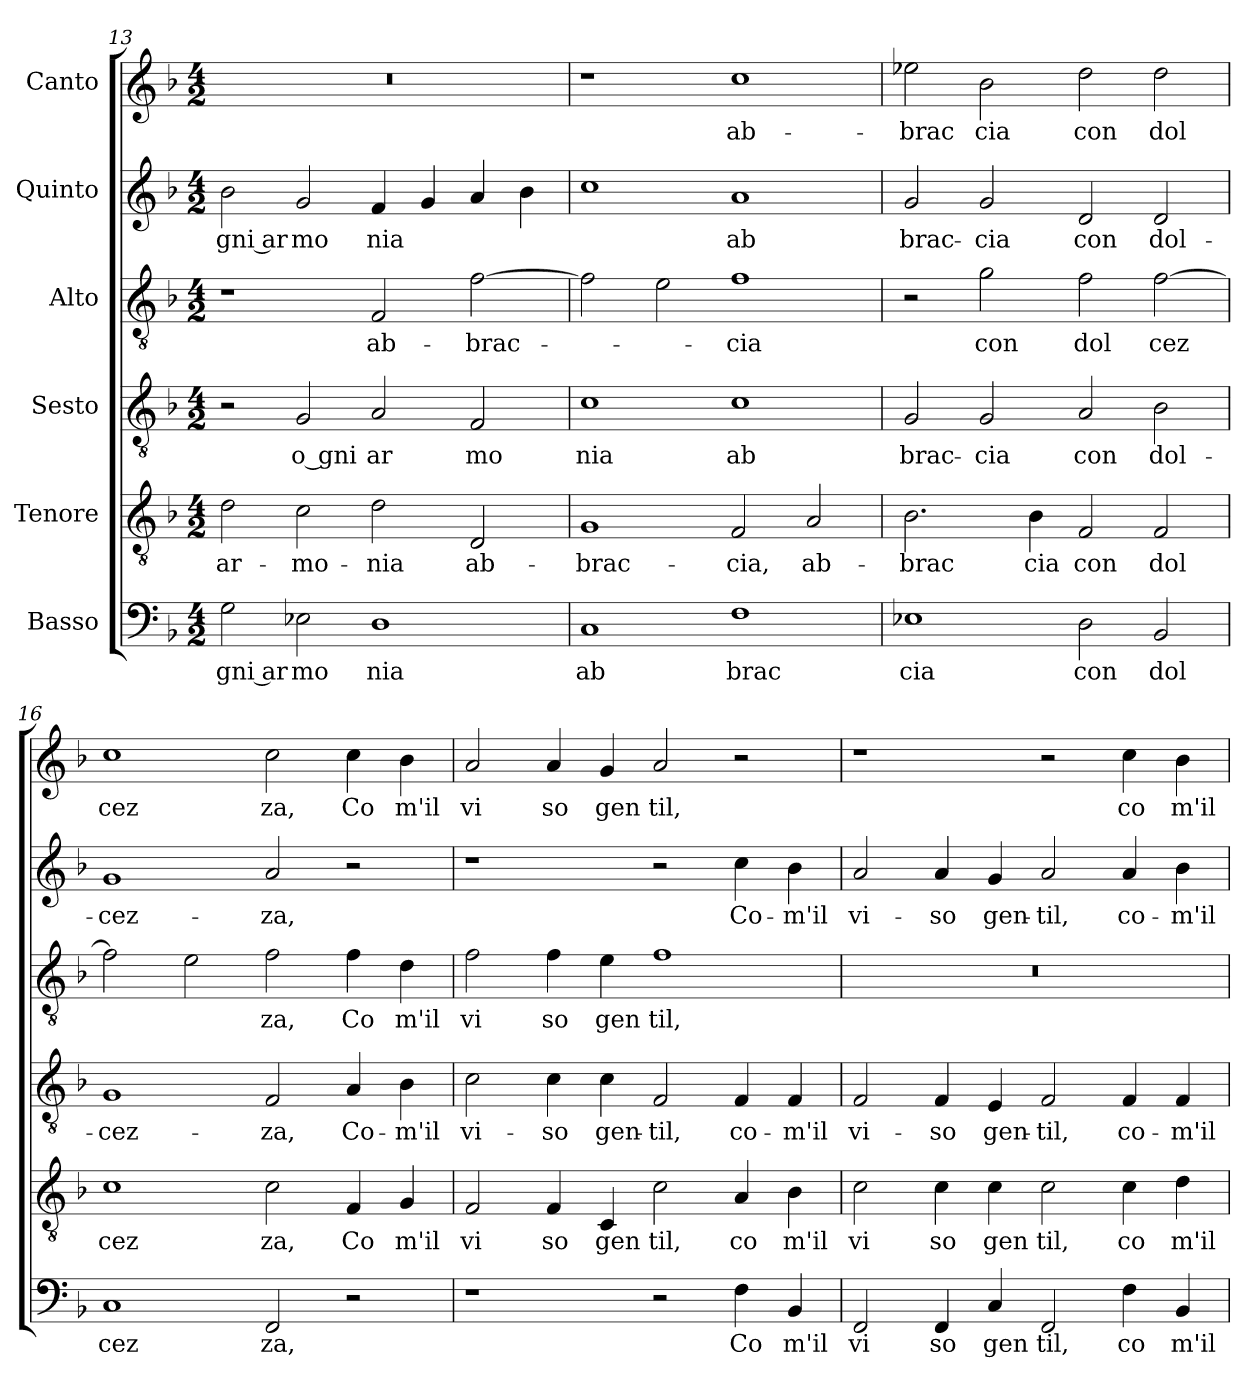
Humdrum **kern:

**kern	**text	**kern	**text	**kern	**text	**kern	**text	**kern	**text	**kern	**text
*part6	*part6	*part5	*part5	*part4	*part4	*part3	*part3	*part2	*part2	*part1	*part1
*staff6	*staff6	*staff5	*staff5	*staff4	*staff4	*staff3	*staff3	*staff2	*staff2	*staff1	*staff1
*I"Basso	*	*I"Tenore	*	*I"Sesto	*	*I"Alto	*	*I"Quinto	*	*I"Canto	*
*clefF4	*	*clefGv2	*	*clefGv2	*	*clefGv2	*	*clefG2	*	*clefG2	*
*ITrd-3c-5	*	*ITrd-3c-5	*	*ITrd-3c-5	*	*ITrd-3c-5	*	*	*	*	*
*k[b-e-]	*	*k[b-e-]	*	*k[b-e-]	*	*k[b-e-]	*	*k[b-]	*	*k[b-]	*
*M4/2	*	*M4/2	*	*M4/2	*	*M4/2	*	*M4/2	*	*M4/2	*
=13	=13	=13	=13	=13	=13	=13	=13	=13	=13	=13	=13
!	!LO:LY:b	!	!LO:LY:b	!	!	!	!	!	!LO:LY:b	!	!
2c\	gni ar	2g\	ar-	2r	.	1r	.	2b-\	gni ar	0r	.
!	!LO:LY:b	!	!LO:LY:b	!	!LO:LY:b	!	!	!	!LO:LY:b	!	!
2A-X\	mo	2f\	-mo-	2c/	o gni	.	.	2g/	mo	.	.
!	!LO:LY:b	!	!LO:LY:b	!	!LO:LY:b	!	!LO:LY:b	!	!LO:LY:b	!	!
1G	nia	2g\	-nia	2d/	ar	2B-/	ab-	4f/	nia	.	.
.	.	.	.	.	.	.	.	4g/	.	.	.
!	!	!	!LO:LY:b	!	!LO:LY:b	!	!LO:LY:b	!	!	!	!
.	.	2G/	ab-	2B-/	mo	[2b-\	-brac-	4a/	.	.	.
.	.	.	.	.	.	.	.	4b-\	.	.	.
=14	=14	=14	=14	=14	=14	=14	=14	=14	=14	=14	=14
!	!LO:LY:b	!	!LO:LY:b	!	!LO:LY:b	!	!	!	!	!	!
1F	ab	1c	-brac-	1f	nia	2b-\]	.	1cc	.	1r	.
.	.	.	.	.	.	2a\	.	.	.	.	.
!	!LO:LY:b	!	!LO:LY:b	!	!LO:LY:b	!	!LO:LY:b	!	!LO:LY:b	!	!LO:LY:b
1B-	brac	2B-/	-cia,	1f	ab	1b-	-cia	1a	ab	1cc	ab-
!	!	!	!LO:LY:b	!	!	!	!	!	!	!	!
.	.	2d/	ab-	.	.	.	.	.	.	.	.
!!LO:PB:g=z
=15	=15	=15	=15	=15	=15	=15	=15	=15	=15	=15	=15
!	!LO:LY:b	!	!LO:LY:b	!	!LO:LY:b	!	!	!	!LO:LY:b	!	!LO:LY:b
1A-X	cia	2.e-\	-brac	2c/	brac-	2r	.	2g/	brac-	2ee-X\	-brac
!	!	!	!	!	!LO:LY:b	!	!LO:LY:b	!	!LO:LY:b	!	!LO:LY:b
.	.	.	.	2c/	-cia	2cc\	con	2g/	-cia	2b-\	cia
!	!	!	!LO:LY:b	!	!	!	!	!	!	!	!
.	.	4e-\	cia	.	.	.	.	.	.	.	.
!	!LO:LY:b	!	!LO:LY:b	!	!LO:LY:b	!	!LO:LY:b	!	!LO:LY:b	!	!LO:LY:b
2G\	con	2B-/	con	2d/	con	2b-\	dol	2d/	con	2dd\	con
!	!LO:LY:b	!	!LO:LY:b	!	!LO:LY:b	!	!LO:LY:b	!	!LO:LY:b	!	!LO:LY:b
2E-/	dol	2B-/	dol	2e-\	dol-	[2b-\	cez	2d/	dol-	2dd\	dol
=16	=16	=16	=16	=16	=16	=16	=16	=16	=16	=16	=16
!	!LO:LY:b	!	!LO:LY:b	!	!LO:LY:b	!	!	!	!LO:LY:b	!	!LO:LY:b
1F	cez	1f	cez	1c	-cez-	2b-\]	.	1g	-cez-	1cc	cez
.	.	.	.	.	.	2a\	.	.	.	.	.
!	!LO:LY:b	!	!LO:LY:b	!	!LO:LY:b	!	!LO:LY:b	!	!LO:LY:b	!	!LO:LY:b
2BB-/	za,	2f\	za,	2B-/	-za,	2b-\	za,	2a/	-za,	2cc\	za,
!	!	!	!LO:LY:b	!	!LO:LY:b	!	!LO:LY:b	!	!	!	!LO:LY:b
2r	.	4B-/	Co	4d/	Co-	4b-\	Co	2r	.	4cc\	Co
!	!	!	!LO:LY:b	!	!LO:LY:b	!	!LO:LY:b	!	!	!	!LO:LY:b
.	.	4c/	m'il	4e-\	-m'il	4g\	m'il	.	.	4b-\	m'il
=17	=17	=17	=17	=17	=17	=17	=17	=17	=17	=17	=17
!	!	!	!LO:LY:b	!	!LO:LY:b	!	!LO:LY:b	!	!	!	!LO:LY:b
1r	.	2B-/	vi	2f\	vi-	2b-\	vi	1r	.	2a/	vi
!	!	!	!LO:LY:b	!	!LO:LY:b	!	!LO:LY:b	!	!	!	!LO:LY:b
.	.	4B-/	so	4f\	-so	4b-\	so	.	.	4a/	so
!	!	!	!LO:LY:b	!	!LO:LY:b	!	!LO:LY:b	!	!	!	!LO:LY:b
.	.	4F/	gen	4f\	gen-	4a\	gen	.	.	4g/	gen
!	!	!	!LO:LY:b	!	!LO:LY:b	!	!LO:LY:b	!	!	!	!LO:LY:b
2r	.	2f\	til,	2B-/	-til,	1b-	til,	2r	.	2a/	til,
!	!LO:LY:b	!	!LO:LY:b	!	!LO:LY:b	!	!	!	!LO:LY:b	!	!
4B-\	Co	4d/	co	4B-/	co-	.	.	4cc\	Co-	2r	.
!	!LO:LY:b	!	!LO:LY:b	!	!LO:LY:b	!	!	!	!LO:LY:b	!	!
4E-/	m'il	4e-\	m'il	4B-/	-m'il	.	.	4b-\	-m'il	.	.
=18	=18	=18	=18	=18	=18	=18	=18	=18	=18	=18	=18
!	!LO:LY:b	!	!LO:LY:b	!	!LO:LY:b	!	!	!	!LO:LY:b	!	!
2BB-/	vi	2f\	vi	2B-/	vi-	0r	.	2a/	vi-	1r	.
!	!LO:LY:b	!	!LO:LY:b	!	!LO:LY:b	!	!	!	!LO:LY:b	!	!
4BB-/	so	4f\	so	4B-/	-so	.	.	4a/	-so	.	.
!	!LO:LY:b	!	!LO:LY:b	!	!LO:LY:b	!	!	!	!LO:LY:b	!	!
4F/	gen	4f\	gen	4A/	gen-	.	.	4g/	gen-	.	.
!	!LO:LY:b	!	!LO:LY:b	!	!LO:LY:b	!	!	!	!LO:LY:b	!	!
2BB-/	til,	2f\	til,	2B-/	-til,	.	.	2a/	-til,	2r	.
!	!LO:LY:b	!	!LO:LY:b	!	!LO:LY:b	!	!	!	!LO:LY:b	!	!LO:LY:b
4B-\	co	4f\	co	4B-/	co-	.	.	4a/	co-	4cc\	co
!	!LO:LY:b	!	!LO:LY:b	!	!LO:LY:b	!	!	!	!LO:LY:b	!	!LO:LY:b
4E-/	m'il	4g\	m'il	4B-/	-m'il	.	.	4b-\	-m'il	4b-\	m'il
=	=	=	=	=	=	=	=	=	=	=	=
*-	*-	*-	*-	*-	*-	*-	*-	*-	*-	*-	*-
